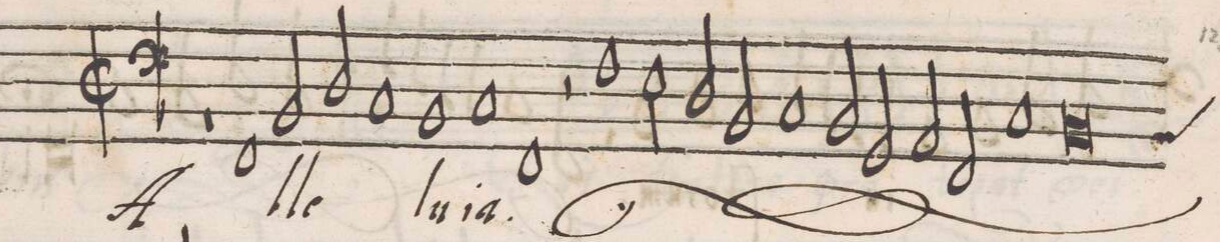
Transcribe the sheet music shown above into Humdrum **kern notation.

**kern	**text
*I"BASSVS	*
*clefF4	*
*k[b-]	*
*met(c|)	*
*M2/1	*
1r	.
1FF	A-
=2	=2
2BB-/	-lle-
2D/	.
1C	.
=3	=3
1BB-	-lu-
1C	-ia
=4	=4
1FF	.
*	*ij
2r	.
1F	al-
=5	=5
2E\	.
2D/	.
2BB-/	.
=6	=6
1C	.
2BB-/	-le-
2GG/	.
=7	=7
2AA/	.
2FF/	.
1C	-lu-
=8	=8
*custos:BB-	*
0BB-	-ia
=9	=9
*-	*-
